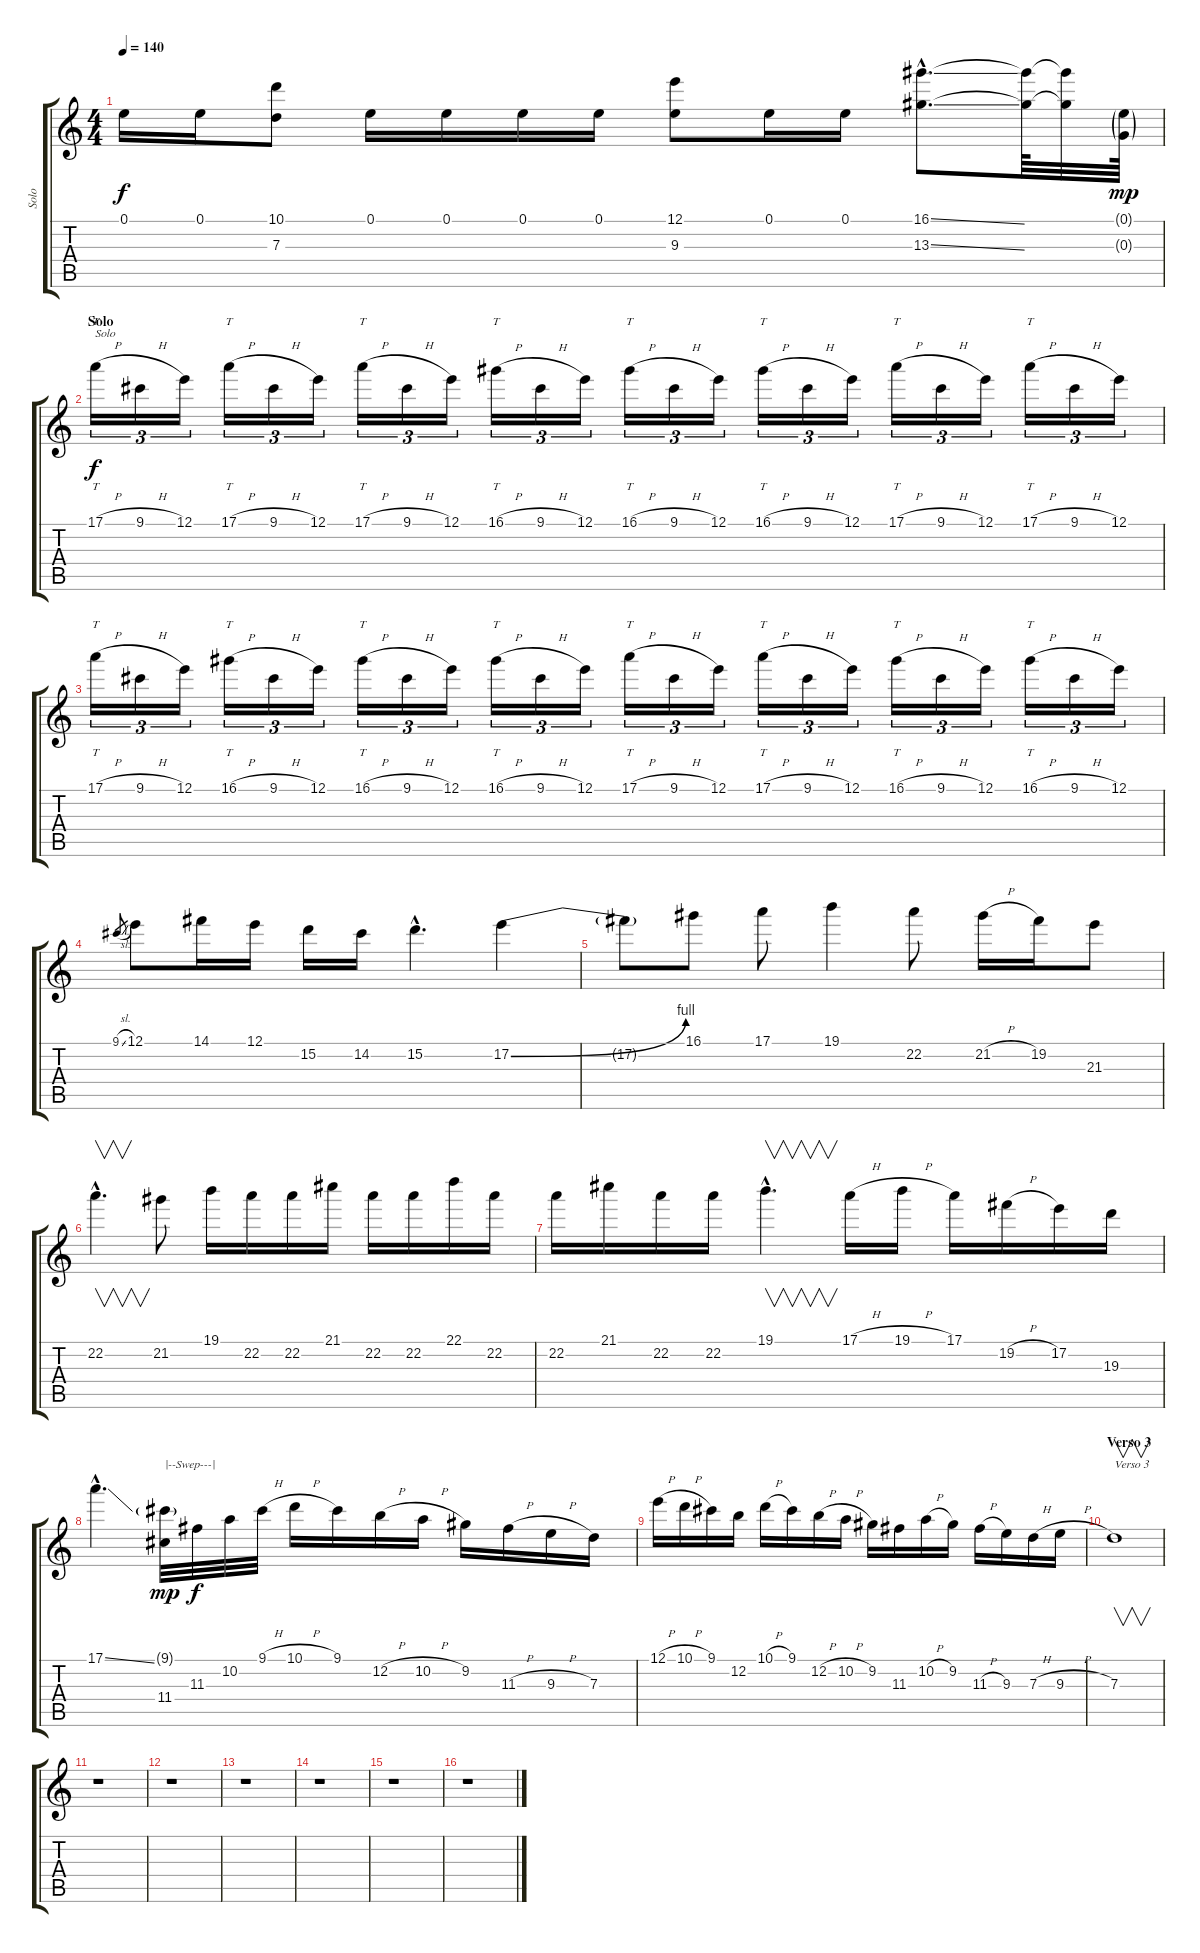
\track ("Solo" "Solo") {instrument distortionguitar}
\staff {score tabs}
\tuning (E4 B3 G3 D3 A2 E2) {hide}
\ts (4 4)
\tempo 140
\clef g2
\ks c
0.1.16{dy f} 0.1.16 (10.1 7.3).8 0.1.16 0.1.16 0.1.16 0.1.16 (12.1 9.3).8 0.1.16 0.1.16 (16.1{ss hac} 13.3{ss hac}).8{d} (16.1{t} 13.3{t}).64 (16.1{t} 13.3{t}).32 (0.1{g} 0.3{g}).64{dy mp} |
\section ("" "Solo")
17.1{h}.16{tt tu (3 2) txt "Solo" dy f volume 16} 9.1{h}.16{tu (3 2)} 12.1.16{tu (3 2)} 17.1{h}.16{tt tu (3 2)} 9.1{h}.16{tu (3 2)} 12.1.16{tu (3 2)} 17.1{h}.16{tt tu (3 2)} 9.1{h}.16{tu (3 2)} 12.1.16{tu (3 2)} 16.1{h}.16{tt tu (3 2)} 9.1{h}.16{tu (3 2)} 12.1.16{tu (3 2)} 16.1{h}.16{tt tu (3 2)} 9.1{h}.16{tu (3 2)} 12.1.16{tu (3 2)} 16.1{h}.16{tt tu (3 2)} 9.1{h}.16{tu (3 2)} 12.1.16{tu (3 2)} 17.1{h}.16{tt tu (3 2)} 9.1{h}.16{tu (3 2)} 12.1.16{tu (3 2)} 17.1{h}.16{tt tu (3 2)} 9.1{h}.16{tu (3 2)} 12.1.16{tu (3 2)} |
17.1{h}.16{tt tu (3 2)} 9.1{h}.16{tu (3 2)} 12.1.16{tu (3 2)} 16.1{h}.16{tt tu (3 2)} 9.1{h}.16{tu (3 2)} 12.1.16{tu (3 2)} 16.1{h}.16{tt tu (3 2)} 9.1{h}.16{tu (3 2)} 12.1.16{tu (3 2)} 16.1{h}.16{tt tu (3 2)} 9.1{h}.16{tu (3 2)} 12.1.16{tu (3 2)} 17.1{h}.16{tt tu (3 2)} 9.1{h}.16{tu (3 2)} 12.1.16{tu (3 2)} 17.1{h}.16{tt tu (3 2)} 9.1{h}.16{tu (3 2)} 12.1.16{tu (3 2)} 16.1{h}.16{tt tu (3 2)} 9.1{h}.16{tu (3 2)} 12.1.16{tu (3 2)} 16.1{h}.16{tt tu (3 2)} 9.1{h}.16{tu (3 2)} 12.1.16{tu (3 2)} |
9.1{sl}.8{gr} 12.1.8 14.1.16 12.1.16 15.2.16 14.2.16 15.2{hac}.4{d} 17.2{be (bend 0 0 60 4)}.4 |
17.2{t}.8 16.1.8 17.1.8 19.1.4 22.2.8 21.2{h}.16 19.2.16 21.3.8 |
22.2{hac}.4{v d} 21.2.8 19.1.16 22.2.16 22.2.16 21.1.16 22.2.16 22.2.16 22.1.16 22.2.16 |
22.2.16 21.1.16 22.2.16 22.2.16 19.1{hac}.4{v d} 17.1{h}.16 19.1{h}.16 17.1.16 19.2{h}.16 17.2.16 19.3.16 |
17.1{ss hac}.4{d} (9.1{g} 11.4).32{txt "|--Swep---|" dy mp} 11.3.32{dy f} 10.2.32 9.1{h}.32 10.1{h}.16 9.1.16 12.2{h}.16 10.2{h}.16 9.2.16 11.3{h}.16 9.3{h}.16 7.3.16 |
12.1{h}.16 10.1{h}.16 9.1.16 12.2.16 10.1{h}.16 9.1.16 12.2{h}.16 10.2{h}.16 9.2.16 11.3.16 10.2{h}.16 9.2.16 11.3{h}.16 9.3.16 7.3{h}.16 9.3{h}.16 |
\section ("" "Verso 3")
7.3.1{v txt "Verso 3"} |
r.1 |
r.1 |
r.1 |
r.1 |
r.1 |
r.1
